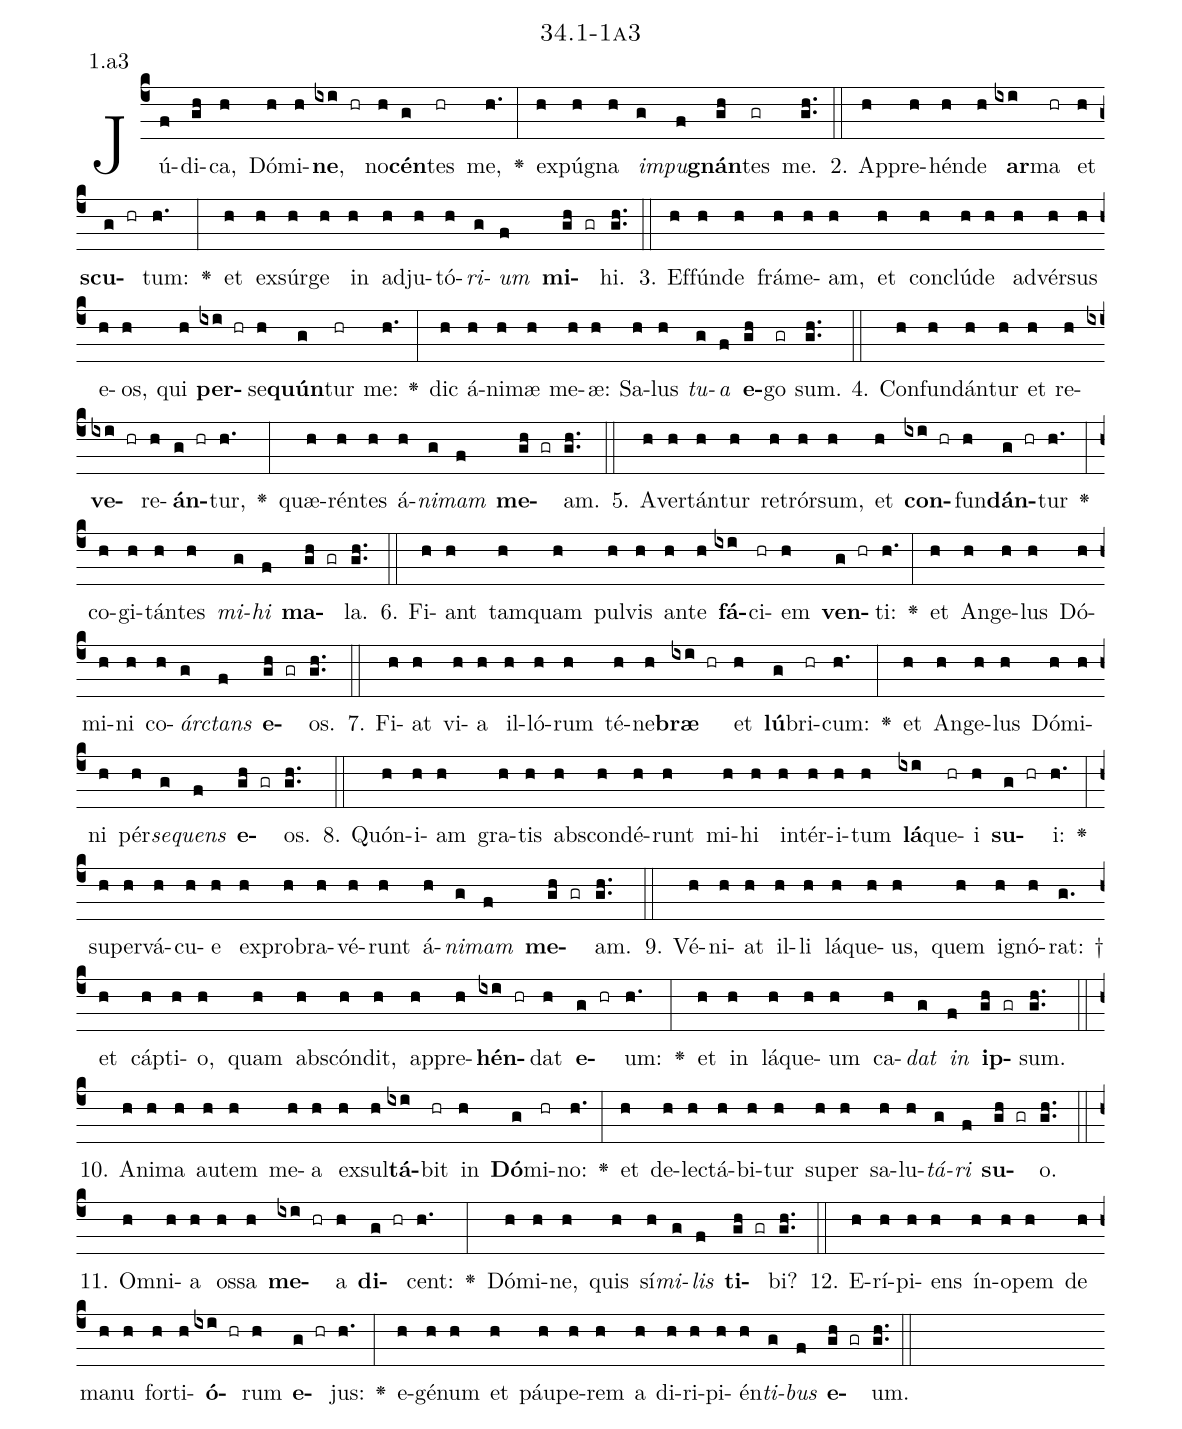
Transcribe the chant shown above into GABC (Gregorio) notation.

name: 34.1-1a3;
annotation: 1.a3;
%%
(c4)Jú(f)di(gh)ca,(h) Dó(h)mi(h)<b>ne</b>,(ixi hr) no(h)<b>cén</b>(g)tes(hr) me,(h.) <v>\greheightstar</v>(:) ex(h)pú(h)gna(h) <i>im</i>(g)<i>pu</i>(f)<b>gnán</b>(gh)tes(gr) me.(gh..) (::)
2. Ap(h)pre(h)hén(h)de(h) <b>ar</b>(ixi)ma(hr) et(h) <b>scu</b>(g hr)tum:(h.) <v>\greheightstar</v>(:) et(h) ex(h)súr(h)ge(h) in(h) ad(h)ju(h)tó(h)<i>ri</i>(g)<i>um</i>(f) <b>mi</b>(gh gr)hi.(gh..) (::)
3. Ef(h)fún(h)de(h) frá(h)me(h)am,(h) et(h) con(h)clú(h)de(h) ad(h)vér(h)sus(h) e(h)os,(h) qui(h) <b>per</b>(ixi hr)se(h)<b>quún</b>(g)tur(hr) me:(h.) <v>\greheightstar</v>(:) dic(h) á(h)ni(h)mæ(h) me(h)æ:(h) Sa(h)lus(h) <i>tu</i>(g)<i>a</i>(f) <b>e</b>(gh)go(gr) sum.(gh..) (::)
4. Con(h)fun(h)dán(h)tur(h) et(h) re(h)<b>ve</b>(ixi hr)re(h)<b>án</b>(g hr)tur,(h.) <v>\greheightstar</v>(:) quæ(h)rén(h)tes(h) á(h)<i>ni</i>(g)<i>mam</i>(f) <b>me</b>(gh gr)am.(gh..) (::)
5. A(h)ver(h)tán(h)tur(h) re(h)trór(h)sum,(h) et(h) <b>con</b>(ixi hr)fun(h)<b>dán</b>(g hr)tur(h.) <v>\greheightstar</v>(:) co(h)gi(h)tán(h)tes(h) <i>mi</i>(g)<i>hi</i>(f) <b>ma</b>(gh gr)la.(gh..) (::)
6. Fi(h)ant(h) tam(h)quam(h) pul(h)vis(h) an(h)te(h) <b>fá</b>(ixi)ci(hr)em(h) <b>ven</b>(g hr)ti:(h.) <v>\greheightstar</v>(:) et(h) An(h)ge(h)lus(h) Dó(h)mi(h)ni(h) co(h)<i>árc</i>(g)<i>tans</i>(f) <b>e</b>(gh gr)os.(gh..) (::)
7. Fi(h)at(h) vi(h)a(h) il(h)ló(h)rum(h) té(h)ne(h)<b>bræ</b>(ixi hr) et(h) <b>lú</b>(g)bri(hr)cum:(h.) <v>\greheightstar</v>(:) et(h) An(h)ge(h)lus(h) Dó(h)mi(h)ni(h) pér(h)<i>se</i>(g)<i>quens</i>(f) <b>e</b>(gh gr)os.(gh..) (::)
8. Quón(h)i(h)am(h) gra(h)tis(h) abs(h)con(h)dé(h)runt(h) mi(h)hi(h) in(h)tér(h)i(h)tum(h) <b>lá</b>(ixi)que(hr)i(h) <b>su</b>(g hr)i:(h.) <v>\greheightstar</v>(:) su(h)per(h)vá(h)cu(h)e(h) ex(h)pro(h)bra(h)vé(h)runt(h) á(h)<i>ni</i>(g)<i>mam</i>(f) <b>me</b>(gh gr)am.(gh..) (::)
9. Vé(h)ni(h)at(h) il(h)li(h) lá(h)que(h)us,(h) quem(h) i(h)gnó(h)rat: †(g.) et(h) cáp(h)ti(h)o,(h) quam(h) abs(h)cón(h)dit,(h) ap(h)pre(h)<b>hén</b>(ixi hr)dat(h) <b>e</b>(g hr)um:(h.) <v>\greheightstar</v>(:) et(h) in(h) lá(h)que(h)um(h) ca(h)<i>dat</i>(g) <i>in</i>(f) <b>ip</b>(gh gr)sum.(gh..) (::)
10. A(h)ni(h)ma(h) au(h)tem(h) me(h)a(h) ex(h)sul(h)<b>tá</b>(ixi)bit(hr) in(h) <b>Dó</b>(g)mi(hr)no:(h.) <v>\greheightstar</v>(:) et(h) de(h)lec(h)tá(h)bi(h)tur(h) su(h)per(h) sa(h)lu(h)<i>tá</i>(g)<i>ri</i>(f) <b>su</b>(gh gr)o.(gh..) (::)
11. Om(h)ni(h)a(h) os(h)sa(h) <b>me</b>(ixi hr)a(h) <b>di</b>(g hr)cent:(h.) <v>\greheightstar</v>(:) Dó(h)mi(h)ne,(h) quis(h) sí(h)<i>mi</i>(g)<i>lis</i>(f) <b>ti</b>(gh gr)bi?(gh..) (::)
12. E(h)rí(h)pi(h)ens(h) ín(h)o(h)pem(h) de(h) ma(h)nu(h) for(h)ti(h)<b>ó</b>(ixi hr)rum(h) <b>e</b>(g hr)jus:(h.) <v>\greheightstar</v>(:) e(h)gé(h)num(h) et(h) páu(h)pe(h)rem(h) a(h) di(h)ri(h)pi(h)én(h)<i>ti</i>(g)<i>bus</i>(f) <b>e</b>(gh gr)um.(gh..) (::)
